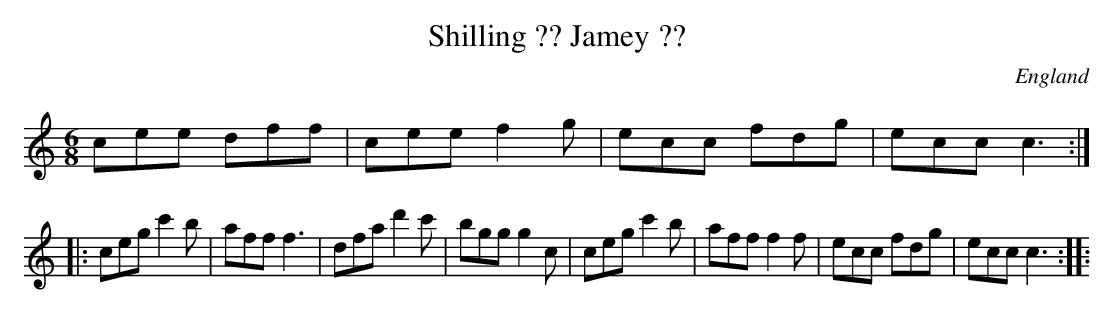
X:1
T:Shilling ?? Jamey ??
L:1/8
M:6/8
O:England
K:C
cee dff  | cee f2g | ecc fdg   | ecc c3 ::
ceg c'2b | aff f3  | dfa d'2c' | bgg g2c | \
ceg c'2b | aff f2f | ecc fdg   | ecc c3 ::
